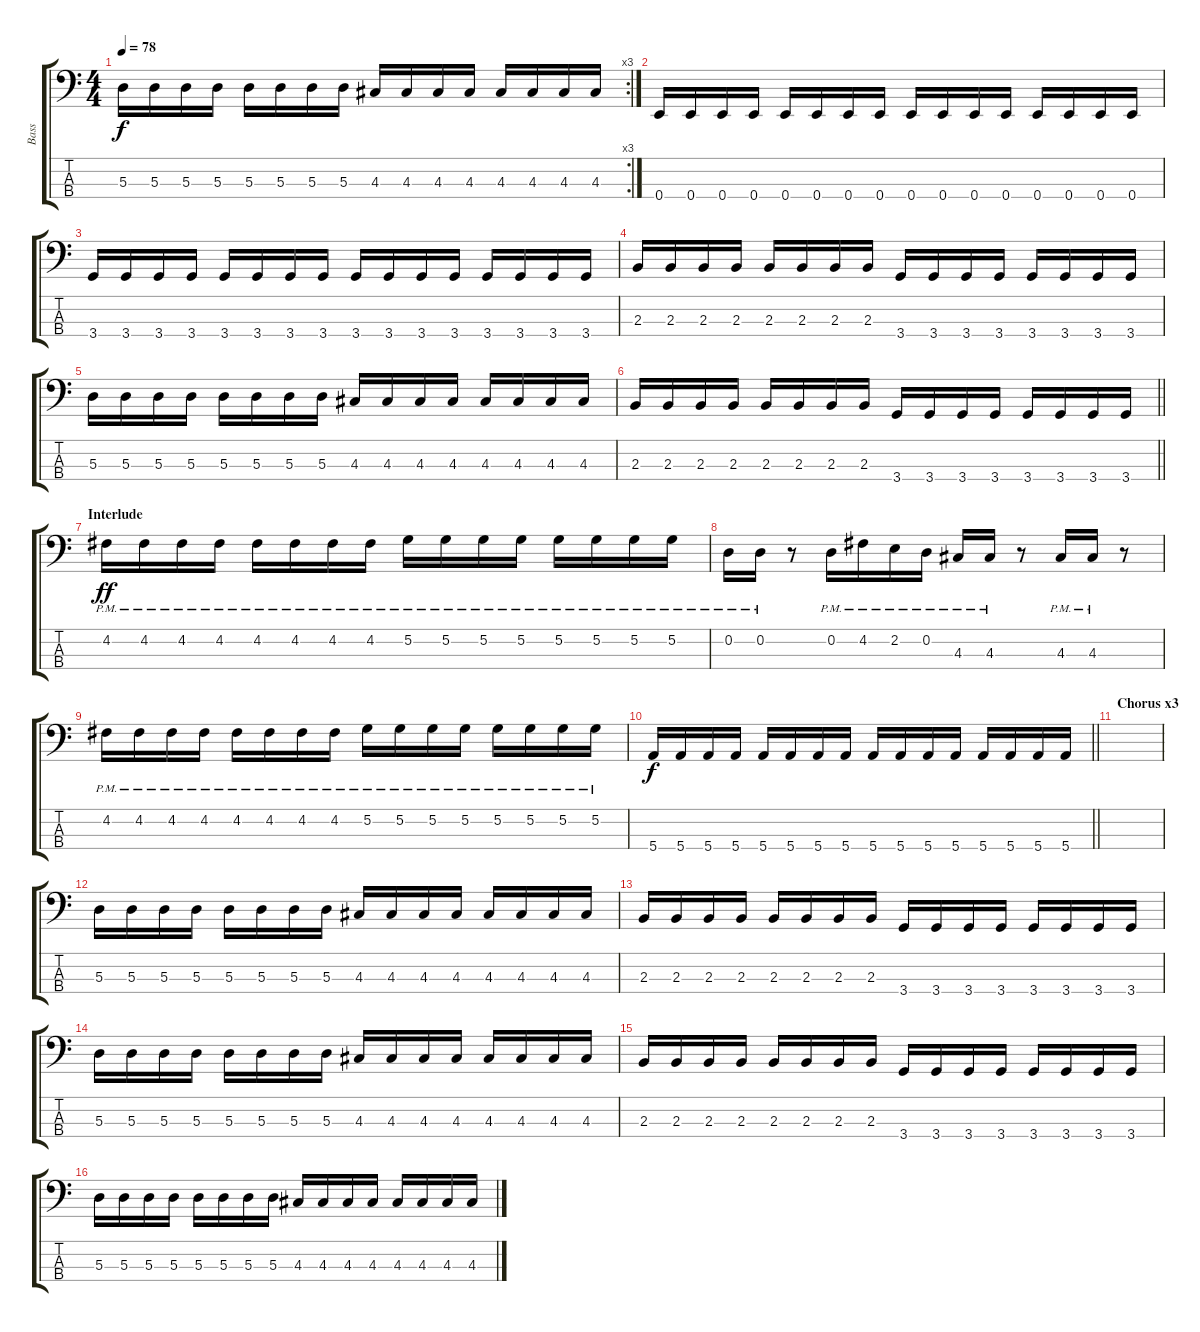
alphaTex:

\track ("Bass" "Bass") {instrument electricbassfinger}
\staff {score tabs}
\tuning (G2 D2 A1 E1) {hide}
\rc 3
\ts (4 4)
\tempo 78
\clef f4
\ks c
5.3.16{dy f} 5.3.16 5.3.16 5.3.16 5.3.16 5.3.16 5.3.16 5.3.16 4.3.16 4.3.16 4.3.16 4.3.16 4.3.16 4.3.16 4.3.16 4.3.16 |
0.4.16 0.4.16 0.4.16 0.4.16 0.4.16 0.4.16 0.4.16 0.4.16 0.4.16 0.4.16 0.4.16 0.4.16 0.4.16 0.4.16 0.4.16 0.4.16 |
3.4.16 3.4.16 3.4.16 3.4.16 3.4.16 3.4.16 3.4.16 3.4.16 3.4.16 3.4.16 3.4.16 3.4.16 3.4.16 3.4.16 3.4.16 3.4.16 |
2.3.16 2.3.16 2.3.16 2.3.16 2.3.16 2.3.16 2.3.16 2.3.16 3.4.16 3.4.16 3.4.16 3.4.16 3.4.16 3.4.16 3.4.16 3.4.16 |
5.3.16 5.3.16 5.3.16 5.3.16 5.3.16 5.3.16 5.3.16 5.3.16 4.3.16 4.3.16 4.3.16 4.3.16 4.3.16 4.3.16 4.3.16 4.3.16 |
\barLineRight lightlight
2.3.16 2.3.16 2.3.16 2.3.16 2.3.16 2.3.16 2.3.16 2.3.16 3.4.16 3.4.16 3.4.16 3.4.16 3.4.16 3.4.16 3.4.16 3.4.16 |
\section ("" "Interlude")
4.2{pm}.16{dy ff} 4.2{pm}.16 4.2{pm}.16 4.2{pm}.16 4.2{pm}.16 4.2{pm}.16 4.2{pm}.16 4.2{pm}.16 5.2{pm}.16 5.2{pm}.16 5.2{pm}.16 5.2{pm}.16 5.2{pm}.16 5.2{pm}.16 5.2{pm}.16 5.2{pm}.16 |
0.2{pm}.16 0.2{pm}.16 r.8 0.2{pm}.16 4.2{pm}.16 2.2{pm}.16 0.2{pm}.16 4.3{pm}.16 4.3{pm}.16 r.8 4.3{pm}.16 4.3{pm}.16 r.8 |
4.2{pm}.16 4.2{pm}.16 4.2{pm}.16 4.2{pm}.16 4.2{pm}.16 4.2{pm}.16 4.2{pm}.16 4.2{pm}.16 5.2{pm}.16 5.2{pm}.16 5.2{pm}.16 5.2{pm}.16 5.2{pm}.16 5.2{pm}.16 5.2{pm}.16 5.2{pm}.16 |
\barLineRight lightlight
5.4.16{dy f} 5.4.16 5.4.16 5.4.16 5.4.16 5.4.16 5.4.16 5.4.16 5.4.16 5.4.16 5.4.16 5.4.16 5.4.16 5.4.16 5.4.16 5.4.16 |
\section ("" "Chorus x3")
|
5.3.16 5.3.16 5.3.16 5.3.16 5.3.16 5.3.16 5.3.16 5.3.16 4.3.16 4.3.16 4.3.16 4.3.16 4.3.16 4.3.16 4.3.16 4.3.16 |
2.3.16 2.3.16 2.3.16 2.3.16 2.3.16 2.3.16 2.3.16 2.3.16 3.4.16 3.4.16 3.4.16 3.4.16 3.4.16 3.4.16 3.4.16 3.4.16 |
5.3.16 5.3.16 5.3.16 5.3.16 5.3.16 5.3.16 5.3.16 5.3.16 4.3.16 4.3.16 4.3.16 4.3.16 4.3.16 4.3.16 4.3.16 4.3.16 |
2.3.16 2.3.16 2.3.16 2.3.16 2.3.16 2.3.16 2.3.16 2.3.16 3.4.16 3.4.16 3.4.16 3.4.16 3.4.16 3.4.16 3.4.16 3.4.16 |
5.3.16 5.3.16 5.3.16 5.3.16 5.3.16 5.3.16 5.3.16 5.3.16 4.3.16 4.3.16 4.3.16 4.3.16 4.3.16 4.3.16 4.3.16 4.3.16
